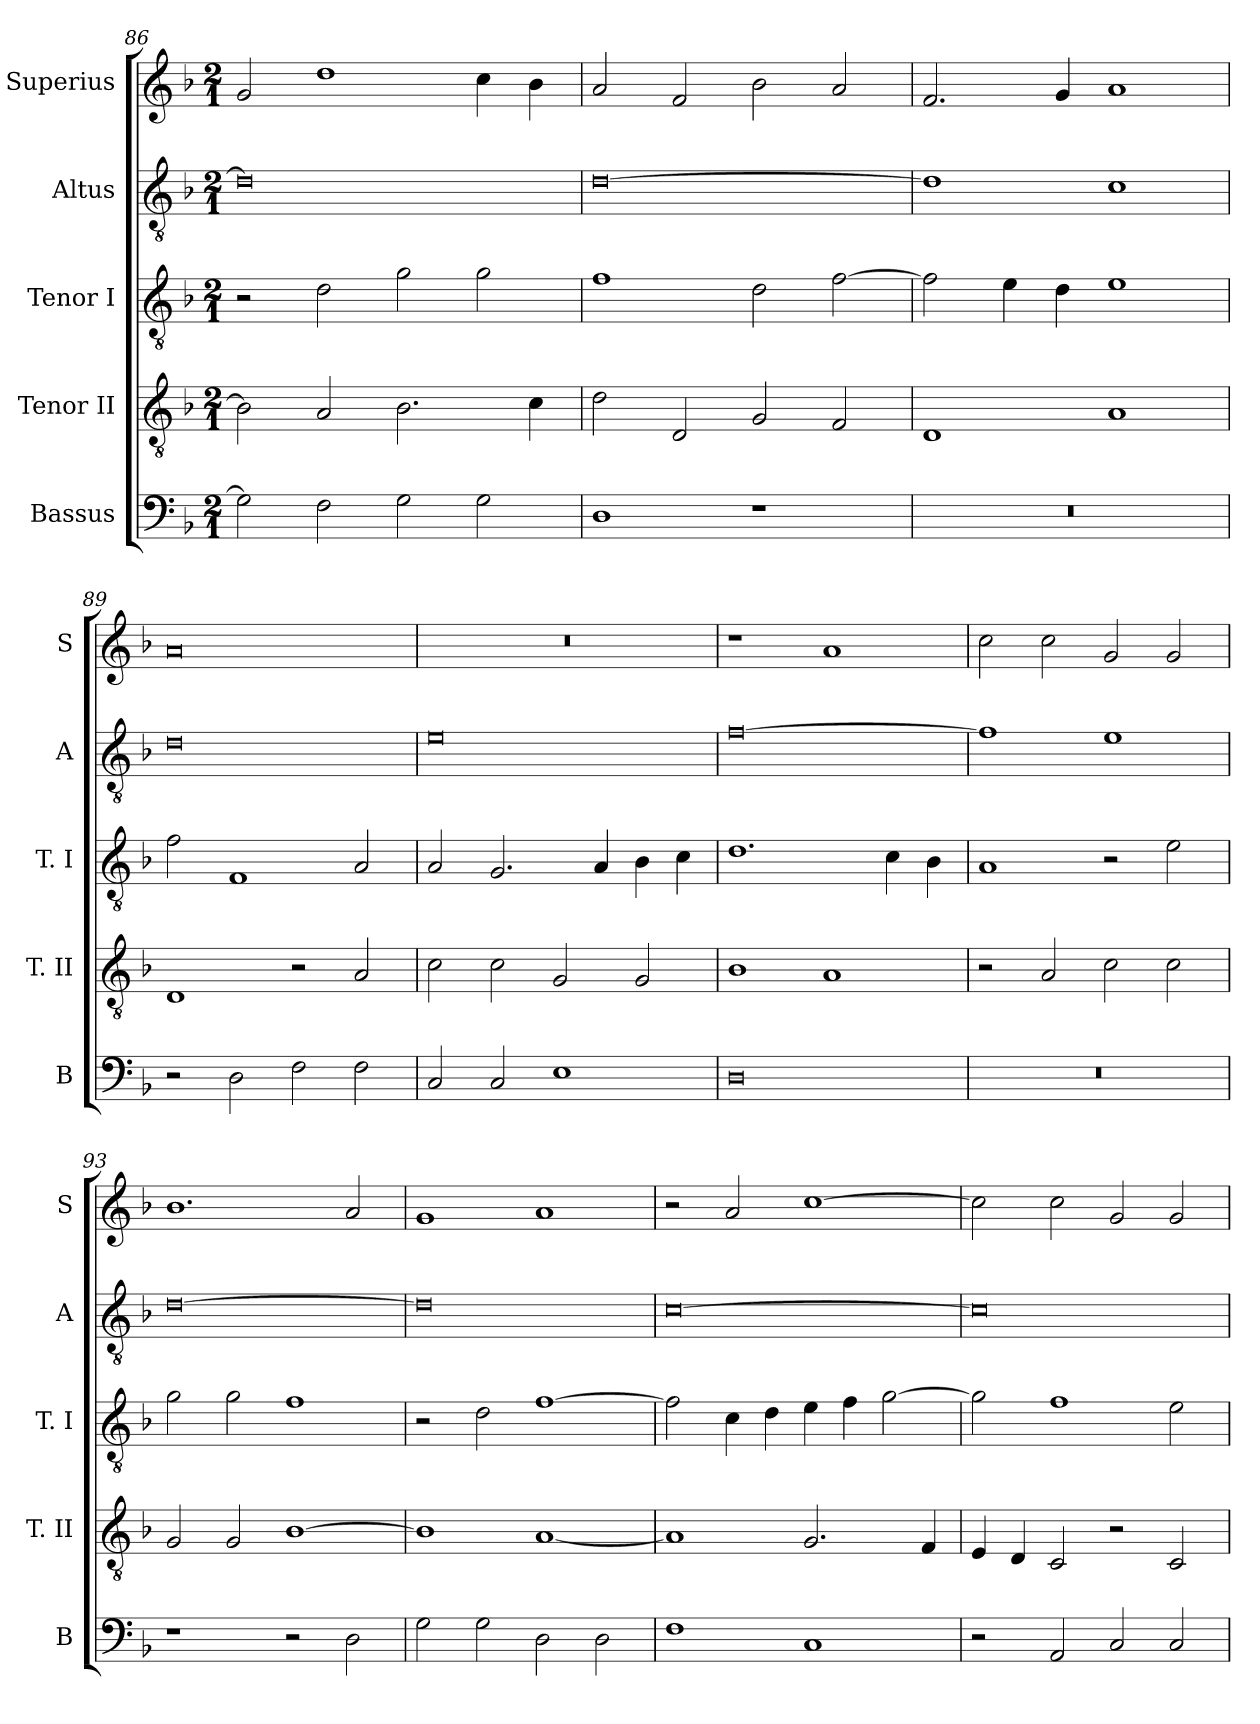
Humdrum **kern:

**kern	**kern	**kern	**kern	**kern
*part5	*part4	*part3	*part2	*part1
*staff5	*staff4	*staff3	*staff2	*staff1
*I"Bassus	*I"Tenor II	*I"Tenor I	*I"Altus	*I"Superius
*I'B	*I'T. II	*I'T. I	*I'A	*I'S
*clefF4	*clefGv2	*clefGv2	*clefGv2	*clefG2
*k[b-]	*k[b-]	*k[b-]	*k[b-]	*k[b-]
*F:	*F:	*F:	*F:	*F:
*M2/1	*M2/1	*M2/1	*M2/1	*M2/1
=86	=86	=86	=86	=86
2G]	2B-]	2r	0d]	2g
2F	2A	2d	.	1dd
2G	2.B-	2g	.	.
2G	.	2g	.	4cc
.	4c	.	.	4b-
=87	=87	=87	=87	=87
1D	2d	1f	[0d	2a
.	2D	.	.	2f
1r	2G	2d	.	2b-
.	2F	[2f	.	2a
=88	=88	=88	=88	=88
0r	1D	2f]	1d]	2.f
.	.	4e	.	.
.	.	4d	.	4g
.	1A	1e	1c	1a
=89	=89	=89	=89	=89
2r	1D	2f	0d	0a
2D	.	1F	.	.
2F	2r	.	.	.
2F	2A	2A	.	.
=90	=90	=90	=90	=90
2C	2c	2A	0e	0r
2C	2c	2.G	.	.
1E	2G	.	.	.
.	.	4A	.	.
.	2G	4B-	.	.
.	.	4c	.	.
=91	=91	=91	=91	=91
0D	1B-	1.d	[0f	1r
.	1A	.	.	1a
.	.	4c	.	.
.	.	4B-	.	.
=92	=92	=92	=92	=92
0r	2r	1A	1f]	2cc
.	2A	.	.	2cc
.	2c	2r	1e	2g
.	2c	2e	.	2g
=93	=93	=93	=93	=93
1r	2G	2g	[0d	1.b-
.	2G	2g	.	.
2r	[1B-	1f	.	.
2D	.	.	.	2a
=94	=94	=94	=94	=94
2G	1B-]	2r	0d]	1g
2G	.	2d	.	.
2D	[1A	[1f	.	1a
2D	.	.	.	.
=95	=95	=95	=95	=95
1F	1A]	2f]	[0c	2r
.	.	4c	.	2a
.	.	4d	.	.
1C	2.G	4e	.	[1cc
.	.	4f	.	.
.	.	[2g	.	.
.	4F	.	.	.
=96	=96	=96	=96	=96
2r	4E	2g]	0c]	2cc]
.	4D	.	.	.
2AA	2C	1f	.	2cc
2C	2r	.	.	2g
2C	2C	2e	.	2g
=	=	=	=	=
*-	*-	*-	*-	*-
